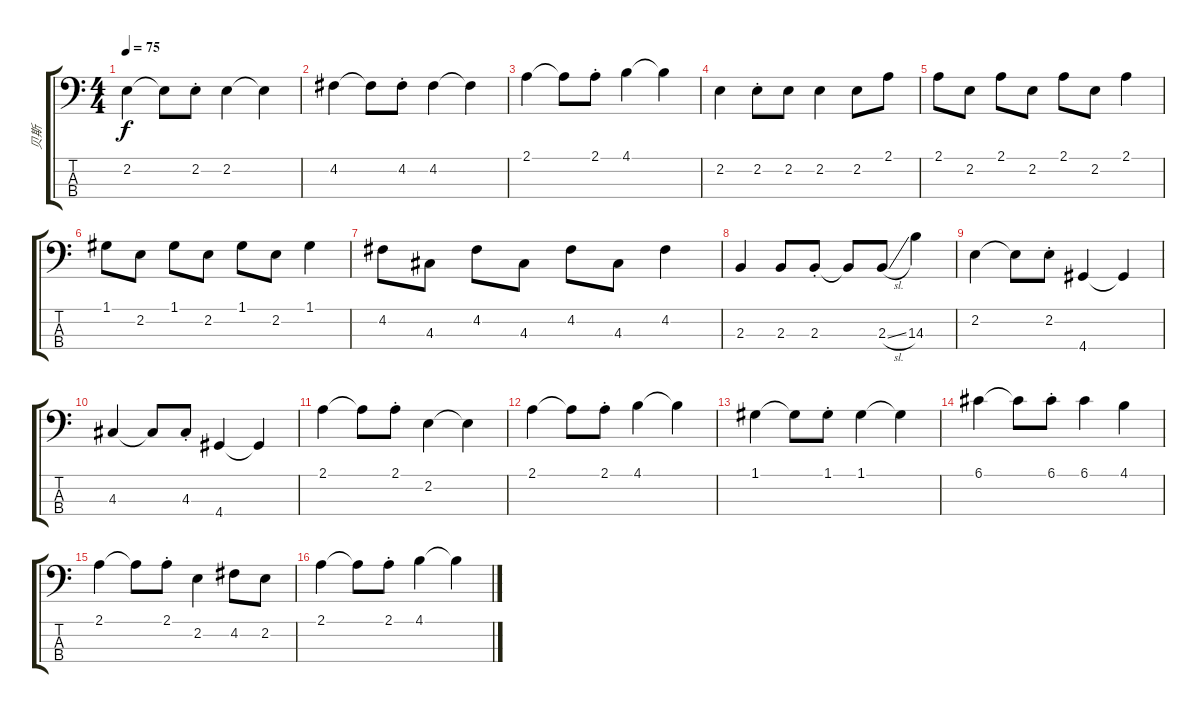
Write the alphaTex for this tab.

\track ("贝斯" "贝斯") {instrument electricbassfinger}
\staff {score tabs}
\tuning (G2 D2 A1 E1) {hide}
\ts (4 4)
\tempo 75
\clef f4
\ks c
2.2.4{dy f} 2.2{t}.8 2.2{st}.8 2.2.4 2.2{t}.4 |
4.2.4 4.2{t}.8 4.2{st}.8 4.2.4 4.2{t}.4 |
2.1.4 2.1{t}.8 2.1{st}.8 4.1.4 4.1{t}.4 |
2.2.4 2.2{st}.8 2.2.8 2.2.4 2.2.8 2.1.8 |
2.1.8 2.2.8 2.1.8 2.2.8 2.1.8 2.2.8 2.1.4 |
1.1.8 2.2.8 1.1.8 2.2.8 1.1.8 2.2.8 1.1.4 |
4.2.8 4.3.8 4.2.8 4.3.8 4.2.8 4.3.8 4.2.4{txt ""} |
2.3.4 2.3.8 2.3{st}.8 2.3{t}.8 2.3{sl}.8 14.3.4 |
2.2.4 2.2{t}.8 2.2{st}.8 4.4.4 4.4{t}.4 |
4.3.4 4.3{t}.8 4.3{st}.8 4.4.4 4.4{t}.4 |
2.1.4 2.1{t}.8 2.1{st}.8 2.2.4 2.2{t}.4 |
2.1.4 2.1{t}.8 2.1{st}.8 4.1.4 4.1{t}.4 |
1.1.4 1.1{t}.8 1.1{st}.8 1.1.4 1.1{t}.4 |
6.1.4 6.1{t}.8 6.1{st}.8 6.1.4 4.1.4 |
2.1.4 2.1{t}.8 2.1{st}.8 2.2.4 4.2.8 2.2.8 |
2.1.4 2.1{t}.8 2.1{st}.8 4.1.4 4.1{t}.4
